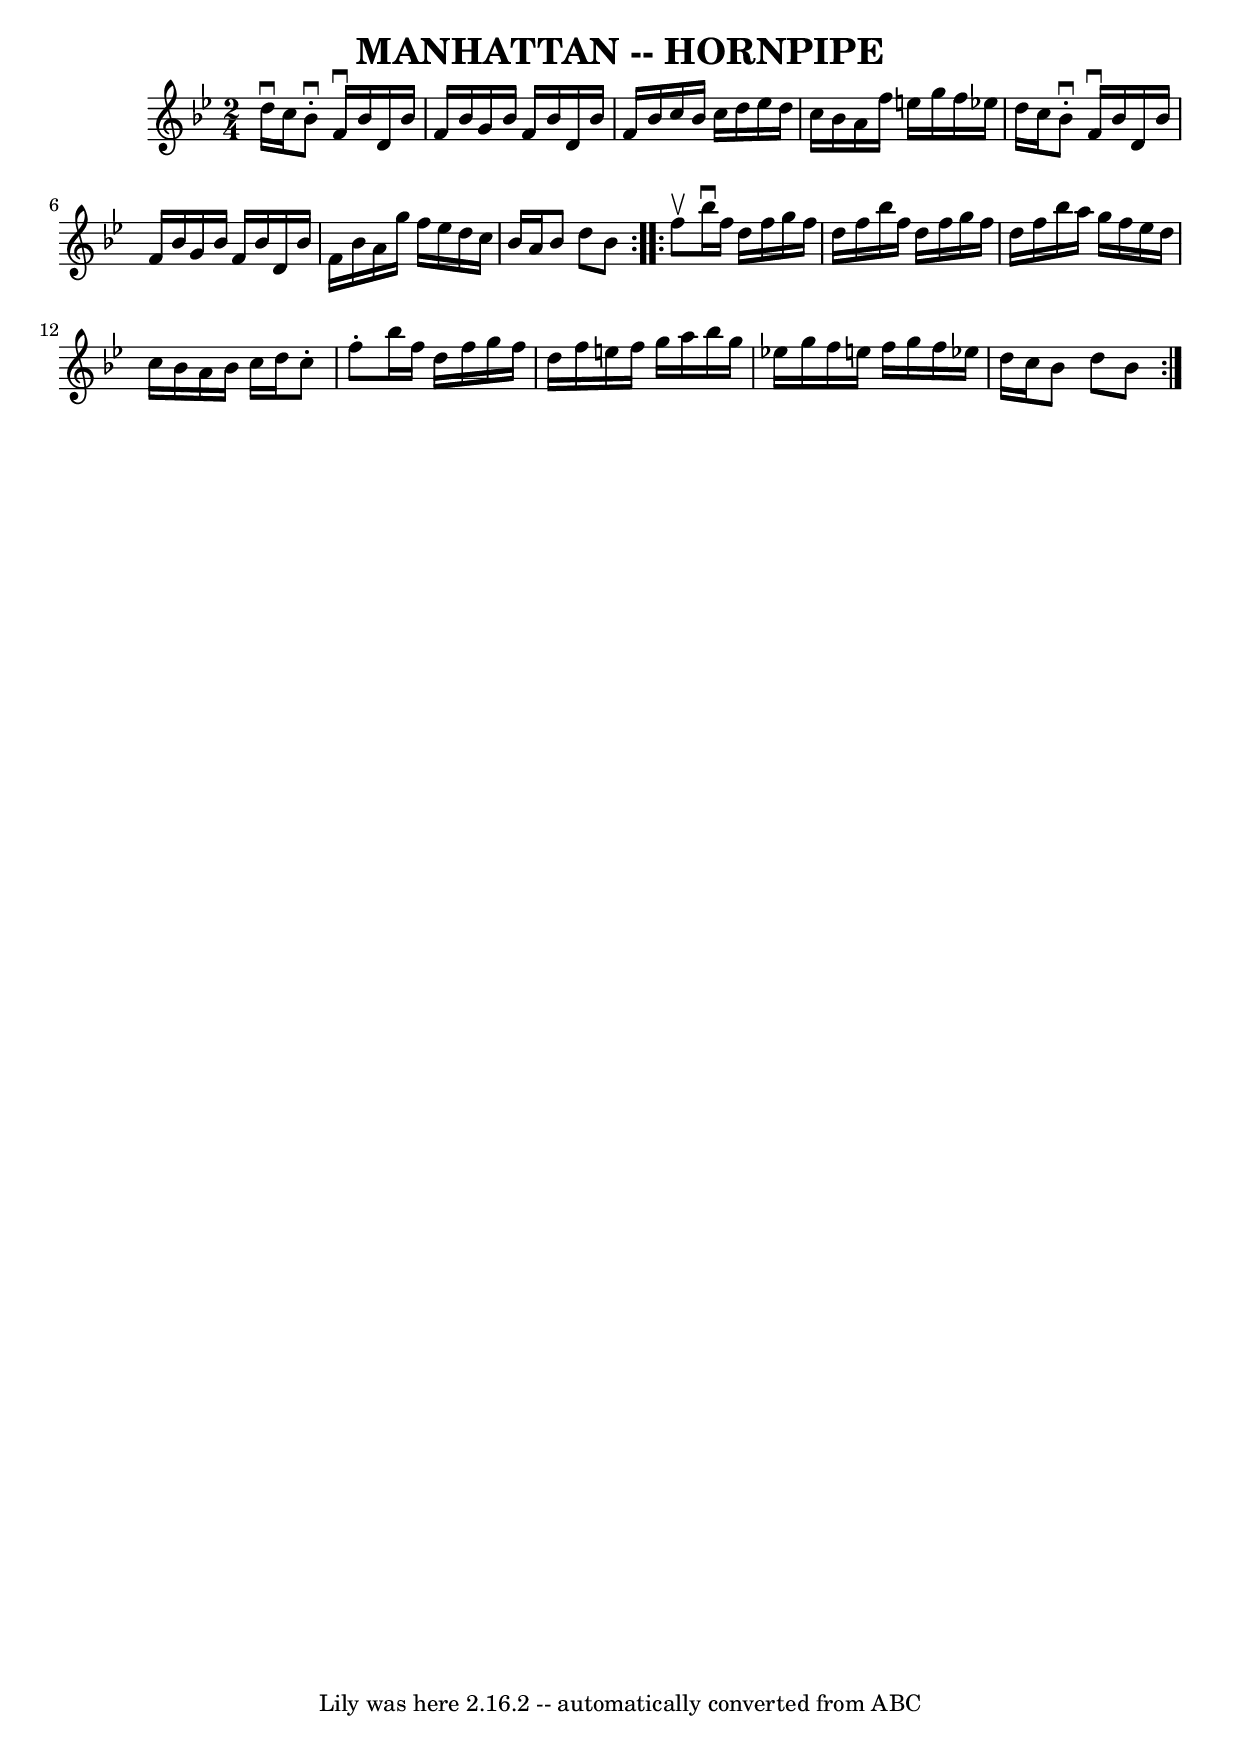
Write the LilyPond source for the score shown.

\version "2.7.40"
\include "Mammoth.ily"
\header {
	%% book = "Ryan's Mammoth Collection of Fiddle Tunes"
	crossRefNumber = "1"
	footnotes = ""
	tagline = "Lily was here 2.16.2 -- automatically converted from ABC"
	title = "MANHATTAN -- HORNPIPE"
}
voicedefault =  {


\repeat volta 2 {
\time 2/4 
\key bes \major d''16^\downbow c''16        |
 bes'8 
^\downbow-. f'16^\downbow bes'16 d'16 bes'16 f'16 bes'16    
|
 g'16 bes'16 f'16 bes'16 d'16 bes'16 f'16 bes'16 
   |
 c''16 bes'16 c''16 d''16 ees''16 d''16 c''16    
bes'16    |
 a'16 f''16 e''16 g''16 f''16 ees''!16    
d''16 c''16    |
     |
 bes'8^\downbow-. f'16^\downbow   
bes'16 d'16 bes'16 f'16 bes'16    |
 g'16 bes'16 f'16 
 bes'16 d'16 bes'16 f'16 bes'16    |
 a'16 g''16    
f''16 ees''16 d''16 c''16 bes'16 a'16    |
 bes'8    
d''8 bes'8    }     \repeat volta 2 { f''8^\upbow       |
   
bes''16^\downbow f''16 d''16 f''16 g''16 f''16 d''16 f''16 
   |
 bes''16 f''16 d''16 f''16 g''16 f''16 d''16    
f''16    |
 bes''16 a''16 g''16 f''16 ees''16 d''16    
c''16 bes'16    |
 a'16 bes'16 c''16 d''16 c''8 -.   
f''8 -.   |
     |
 bes''16 f''16 d''16 f''16 g''16   
 f''16 d''16 f''16    |
 e''16 f''16 g''16 a''16    
bes''16 g''16 ees''!16 g''16    |
 f''16 e''16 f''16    
g''16 f''16 ees''!16 d''16 c''16    |
 bes'8 d''8    
bes'8    }   
}

\score{
    <<

	\context Staff="default"
	{
	    \voicedefault 
	}

    >>
	\layout {
	}
	\midi {}
}
